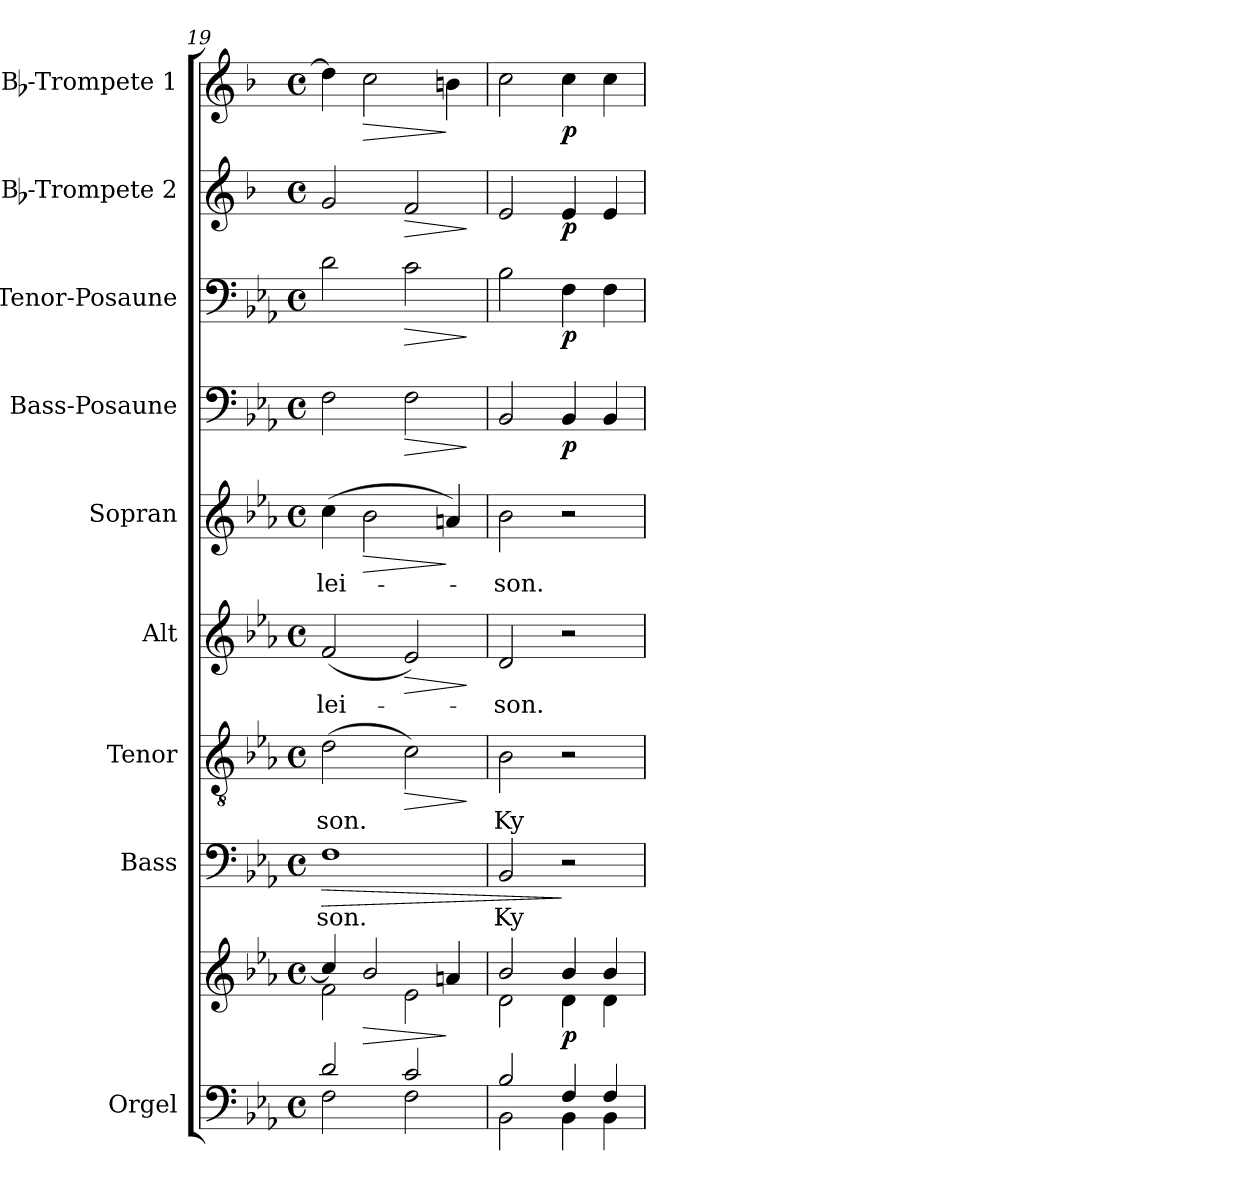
**kern	**kern	**dynam	**kern	**text	**dynam	**kern	**text	**dynam	**kern	**text	**dynam	**kern	**text	**dynam	**kern	**dynam	**kern	**dynam	**kern	**dynam	**kern	**dynam
*part9	*part9	*part9	*part8	*part8	*part8	*part7	*part7	*part7	*part6	*part6	*part6	*part5	*part5	*part5	*part4	*part4	*part3	*part3	*part2	*part2	*part1	*part1
*staff10	*staff9	*staff9/10	*staff8	*staff8	*staff8	*staff7	*staff7	*staff7	*staff6	*staff6	*staff6	*staff5	*staff5	*staff5	*staff4	*staff4	*staff3	*staff3	*staff2	*staff2	*staff1	*staff1
*I"Orgel	*	*	*I"Bass	*	*	*I"Tenor	*	*	*I"Alt	*	*	*I"Sopran	*	*	*I"Bass-Posaune	*	*I"Tenor-Posaune	*	*I"Bb-Trompete 2	*	*I"Bb-Trompete 1	*
*I'Org.	*	*	*I'B.	*	*	*I'T.	*	*	*I'A.	*	*	*I'S.	*	*	*I'B. Pos.	*	*I'T. Pos.	*	*I'Trp. 2	*	*I'Trp. 1	*
*clefF4	*clefG2	*	*clefF4	*	*	*clefGv2	*	*	*clefG2	*	*	*clefG2	*	*	*clefF4	*	*clefF4	*	*clefG2	*	*clefG2	*
*	*	*	*	*	*	*	*	*	*	*	*	*	*	*	*	*	*	*	*ITrd1c2	*	*ITrd1c2	*
*k[b-e-a-]	*k[b-e-a-]	*	*k[b-e-a-]	*	*	*k[b-e-a-]	*	*	*k[b-e-a-]	*	*	*k[b-e-a-]	*	*	*k[b-e-a-]	*	*k[b-e-a-]	*	*k[b-e-a-]	*	*k[b-e-a-]	*
*E-:	*E-:	*	*E-:	*	*	*E-:	*	*	*E-:	*	*	*E-:	*	*	*E-:	*	*E-:	*	*E-:	*	*E-:	*
*M4/4	*M4/4	*	*M4/4	*	*	*M4/4	*	*	*M4/4	*	*	*M4/4	*	*	*M4/4	*	*M4/4	*	*M4/4	*	*M4/4	*
*met(c)	*met(c)	*	*met(c)	*	*	*met(c)	*	*	*met(c)	*	*	*met(c)	*	*	*met(c)	*	*met(c)	*	*met(c)	*	*met(c)	*
=19	=19	=19	=19	=19	=19	=19	=19	=19	=19	=19	=19	=19	=19	=19	=19	=19	=19	=19	=19	=19	=19	=19
*^	*^	*	*	*	*	*	*	*	*	*	*	*	*	*	*	*	*	*	*	*	*	*
!	!	!	!	!	!	!LO:LY:b	!LO:HP:b	!	!LO:LY:b	!	!	!LO:LY:b	!	!	!LO:LY:b	!	!	!	!	!	!	!	!	!
2d/	2F\	4cc/]	2f\	.	1F	-son.	>	(>2d\	-son.	.	(<2f/	-lei-	.	(>4cc\	-lei-	.	2F\	.	2d\	.	2f/	.	4cc\]	.
!	!	!	!	!LO:HP:b	!	!	!	!	!	!	!	!	!	!	!	!LO:HP:b	!	!	!	!	!	!	!	!LO:HP:b
.	.	2b-/	.	>	.	.	.	.	.	.	.	.	.	2b-\	.	>	.	.	.	.	.	.	2b-\	>
!	!	!	!	!	!	!	!	!	!	!LO:HP:b	!	!	!LO:HP:b	!	!	!	!	!LO:HP:b	!	!LO:HP:b	!	!LO:HP:b	!	!
2c/	2F\	.	2e-\	.	.	.	.	2c\)	.	>	2e-/)	.	>	.	.	.	2F\	>	2c\	>	2e-/	>	.	.
.	.	4an/	.	]	.	.	.	.	.	.	.	.	.	4an/)	.	]	.	.	.	.	.	.	4an\	]
*v	*v	*	*	*	*	*	*	*	*	*	*	*	*	*	*	*	*	*	*	*	*	*	*	*
*	*v	*v	*	*	*	*	*	*	*	*	*	*	*	*	*	*	*	*	*	*	*	*	*
.	.	.	.	.	.	.	.	]	.	.	]	.	.	.	.	]	.	]	.	]	.	.
!!LO:PB:g=z
=20	=20	=20	=20	=20	=20	=20	=20	=20	=20	=20	=20	=20	=20	=20	=20	=20	=20	=20	=20	=20	=20	=20
*^	*^	*	*	*	*	*	*	*	*	*	*	*	*	*	*	*	*	*	*	*	*	*
!	!	!	!	!	!	!LO:LY:b	!	!	!LO:LY:b	!	!	!LO:LY:b	!	!	!LO:LY:b	!	!	!	!	!	!	!	!	!
2B-/	2BB-\	2b-/	2d\	.	2BB-/	Ky-	.	2B-\	Ky-	.	2d/	-son.	.	2b-\	-son.	.	2BB-/	.	2B-\	.	2d/	.	2b-\	.
!	!	!	!	!LO:DY:b	!	!	!	!	!	!	!	!	!	!	!	!	!	!LO:DY:b	!	!LO:DY:b	!	!LO:DY:b	!	!LO:DY:b
4F/	4BB-\	4b-/	4d\	p	2r	.	]	2r	.	.	2r	.	.	2r	.	.	4BB-/	p	4F\	p	4d/	p	4b-\	p
4F/	4BB-\	4b-/	4d\	.	.	.	.	.	.	.	.	.	.	.	.	.	4BB-/	.	4F\	.	4d/	.	4b-\	.
*v	*v	*	*	*	*	*	*	*	*	*	*	*	*	*	*	*	*	*	*	*	*	*	*	*
*	*v	*v	*	*	*	*	*	*	*	*	*	*	*	*	*	*	*	*	*	*	*	*	*
=	=	=	=	=	=	=	=	=	=	=	=	=	=	=	=	=	=	=	=	=	=	=
*-	*-	*-	*-	*-	*-	*-	*-	*-	*-	*-	*-	*-	*-	*-	*-	*-	*-	*-	*-	*-	*-	*-
